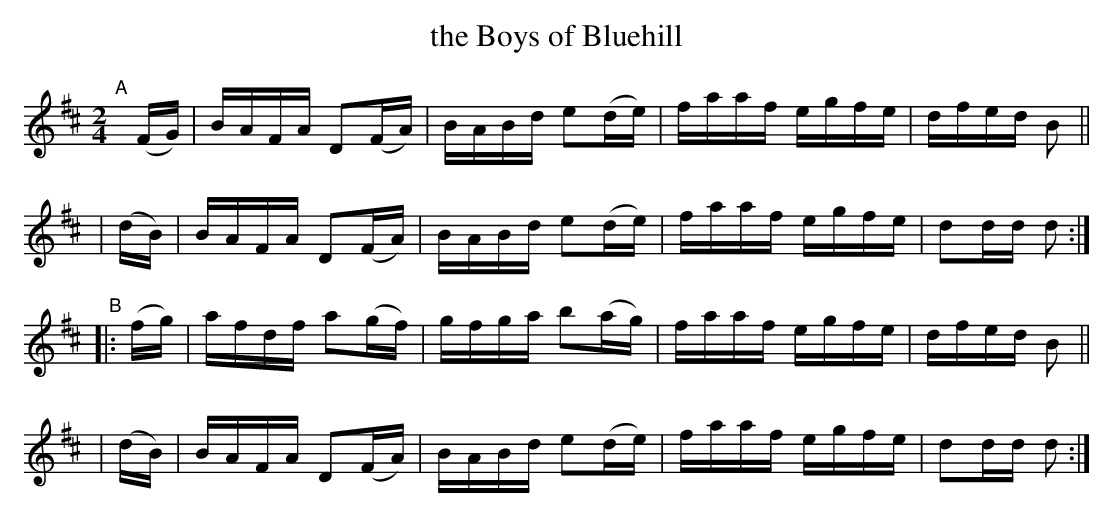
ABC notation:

X:1
T: the Boys of Bluehill
M: 2/4
L: 1/16
K: D
"^A"[|]\
  (FG) | BAFA D2(FA) | BABd e2(de) | faaf egfe | dfed B2 ||
| (dB) | BAFA D2(FA) | BABd e2(de) | faaf egfe | d2dd d2 :|
"^B"\
|:(fg) | afdf a2(gf) | gfga b2(ag) | faaf egfe | dfed B2 ||
| (dB) | BAFA D2(FA) | BABd e2(de) | faaf egfe | d2dd d2 :|
